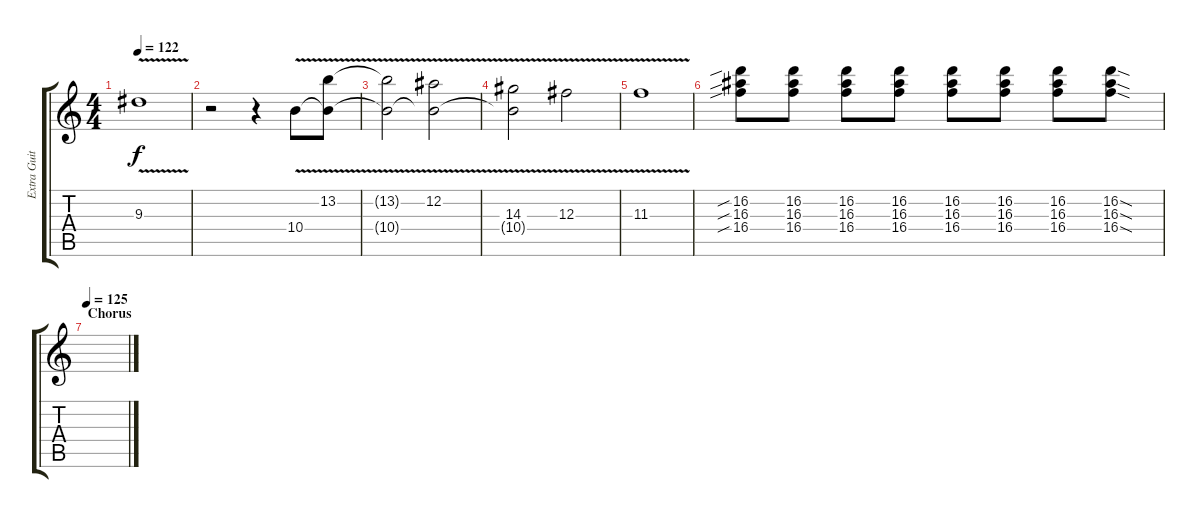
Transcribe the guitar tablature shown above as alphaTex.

\track ("Extra Guitar" "Extra Guit") {instrument distortionguitar}
\staff {score tabs}
\tuning (Eb4 Bb3 Gb3 Db3 Ab2 Eb2) {hide}
\ts (4 4)
\tempo 122
\clef g2
\ks c
9.3{v}.1{dy f} |
r.2 r.4 10.4{v}.8 (13.2{v} 10.4{t}).8 |
(13.2{t} 10.4{t}).2 (12.2{v} 10.4{t}).2 |
(14.3{v} 10.4{t}).2 12.3{v}.2 |
11.3{v}.1 |
(16.2{sib} 16.3{sib} 16.4{sib}).8{volume 8} (16.2 16.3 16.4).8 (16.2 16.3 16.4).8 (16.2 16.3 16.4).8 (16.2 16.3 16.4).8 (16.2 16.3 16.4).8 (16.2 16.3 16.4).8 (16.2{sod} 16.3{sod} 16.4{sod}).8 |
\section ("" "Chorus")
\tempo 125
